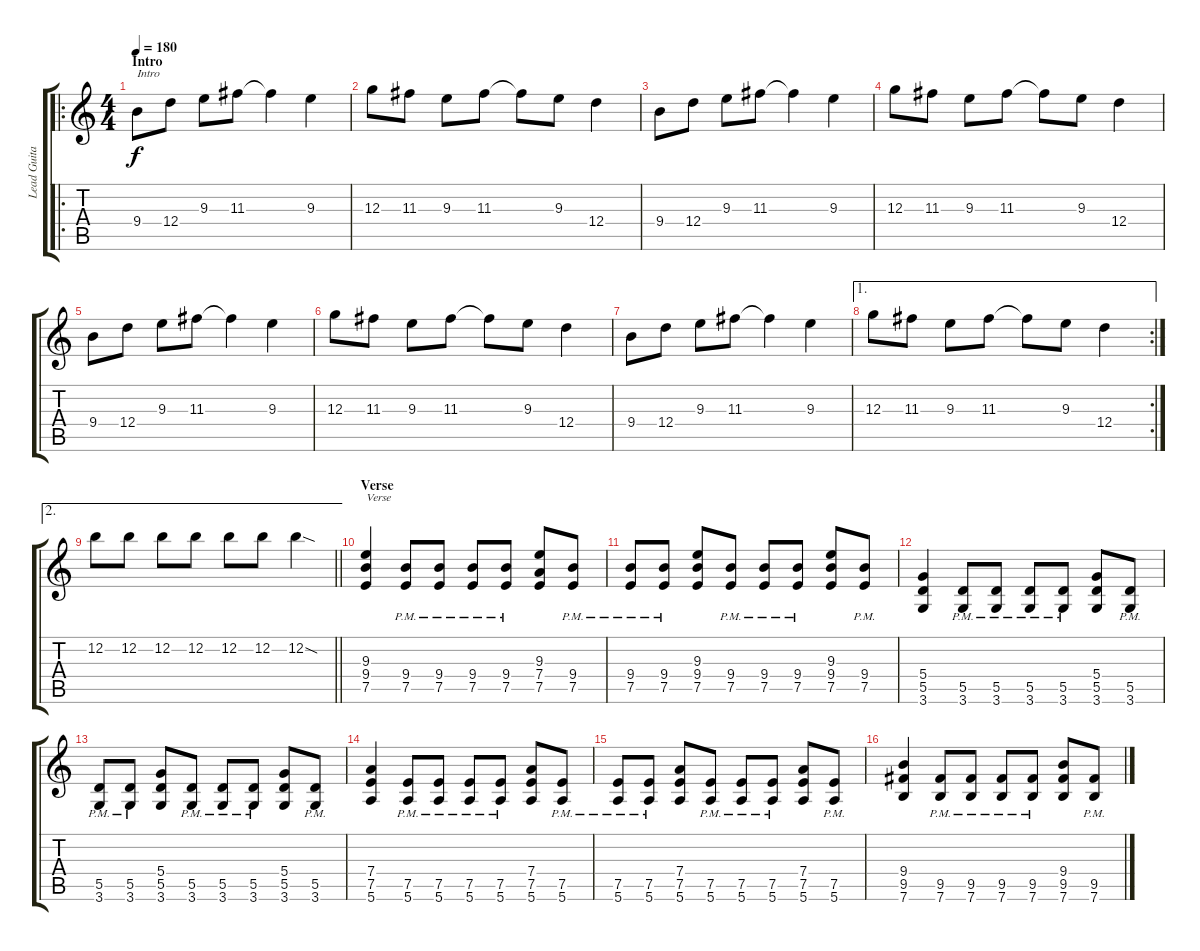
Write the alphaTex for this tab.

\track ("Lead Guitar - Robin Pheffer" "Lead Guita") {instrument distortionguitar}
\staff {score tabs}
\tuning (E4 B3 G3 D3 A2 E2) {hide}
\ro
\ts (4 4)
\section ("" "Intro")
\tempo 180
\clef g2
\ks c
9.4.8{txt "Intro" dy f instrument distortionguitar} 12.4.8 9.3.8 11.3.8 11.3{t}.4 9.3.4 |
12.3.8 11.3.8 9.3.8 11.3.8 11.3{t}.8 9.3.8 12.4.4 |
9.4.8 12.4.8 9.3.8 11.3.8 11.3{t}.4 9.3.4 |
12.3.8 11.3.8 9.3.8 11.3.8 11.3{t}.8 9.3.8 12.4.4 |
9.4.8 12.4.8 9.3.8 11.3.8 11.3{t}.4 9.3.4 |
12.3.8 11.3.8 9.3.8 11.3.8 11.3{t}.8 9.3.8 12.4.4 |
9.4.8 12.4.8 9.3.8 11.3.8 11.3{t}.4 9.3.4 |
\ae 1
\rc 2
12.3.8 11.3.8 9.3.8 11.3.8 11.3{t}.8 9.3.8 12.4.4 |
\ae 2
\barLineRight lightlight
12.2.8 12.2.8 12.2.8 12.2.8 12.2.8 12.2.8 12.2{sod}.4 |
\section ("" "Verse")
(9.3 9.4 7.5).4{txt "Verse"} (9.4{pm} 7.5{pm}).8 (9.4{pm} 7.5{pm}).8 (9.4{pm} 7.5{pm}).8 (9.4{pm} 7.5{pm}).8 (9.3 7.4 7.5).8 (9.4{pm} 7.5{pm}).8 |
(9.4{pm} 7.5{pm}).8 (9.4{pm} 7.5{pm}).8 (9.3 9.4 7.5).8 (9.4{pm} 7.5{pm}).8 (9.4{pm} 7.5{pm}).8 (9.4{pm} 7.5{pm}).8 (9.3 9.4 7.5).8 (9.4{pm} 7.5{pm}).8 |
(5.4 5.5 3.6).4 (5.5{pm} 3.6{pm}).8 (5.5{pm} 3.6{pm}).8 (5.5{pm} 3.6{pm}).8 (5.5{pm} 3.6{pm}).8 (5.4 5.5 3.6).8 (5.5{pm} 3.6{pm}).8 |
(5.5{pm} 3.6{pm}).8 (5.5{pm} 3.6{pm}).8 (5.4 5.5 3.6).8 (5.5{pm} 3.6{pm}).8 (5.5{pm} 3.6{pm}).8 (5.5{pm} 3.6{pm}).8 (5.4 5.5 3.6).8 (5.5{pm} 3.6{pm}).8 |
(7.4 7.5 5.6).4 (7.5{pm} 5.6{pm}).8 (7.5{pm} 5.6{pm}).8 (7.5{pm} 5.6{pm}).8 (7.5{pm} 5.6{pm}).8 (7.4 7.5 5.6).8 (7.5{pm} 5.6{pm}).8 |
(7.5{pm} 5.6{pm}).8 (7.5{pm} 5.6{pm}).8 (7.4 7.5 5.6).8 (7.5{pm} 5.6{pm}).8 (7.5{pm} 5.6{pm}).8 (7.5{pm} 5.6{pm}).8 (7.4 7.5 5.6).8 (7.5{pm} 5.6{pm}).8 |
(9.4 9.5 7.6).4 (9.5{pm} 7.6{pm}).8 (9.5{pm} 7.6{pm}).8 (9.5{pm} 7.6{pm}).8 (9.5{pm} 7.6{pm}).8 (9.4 9.5 7.6).8 (9.5{pm} 7.6{pm}).8
